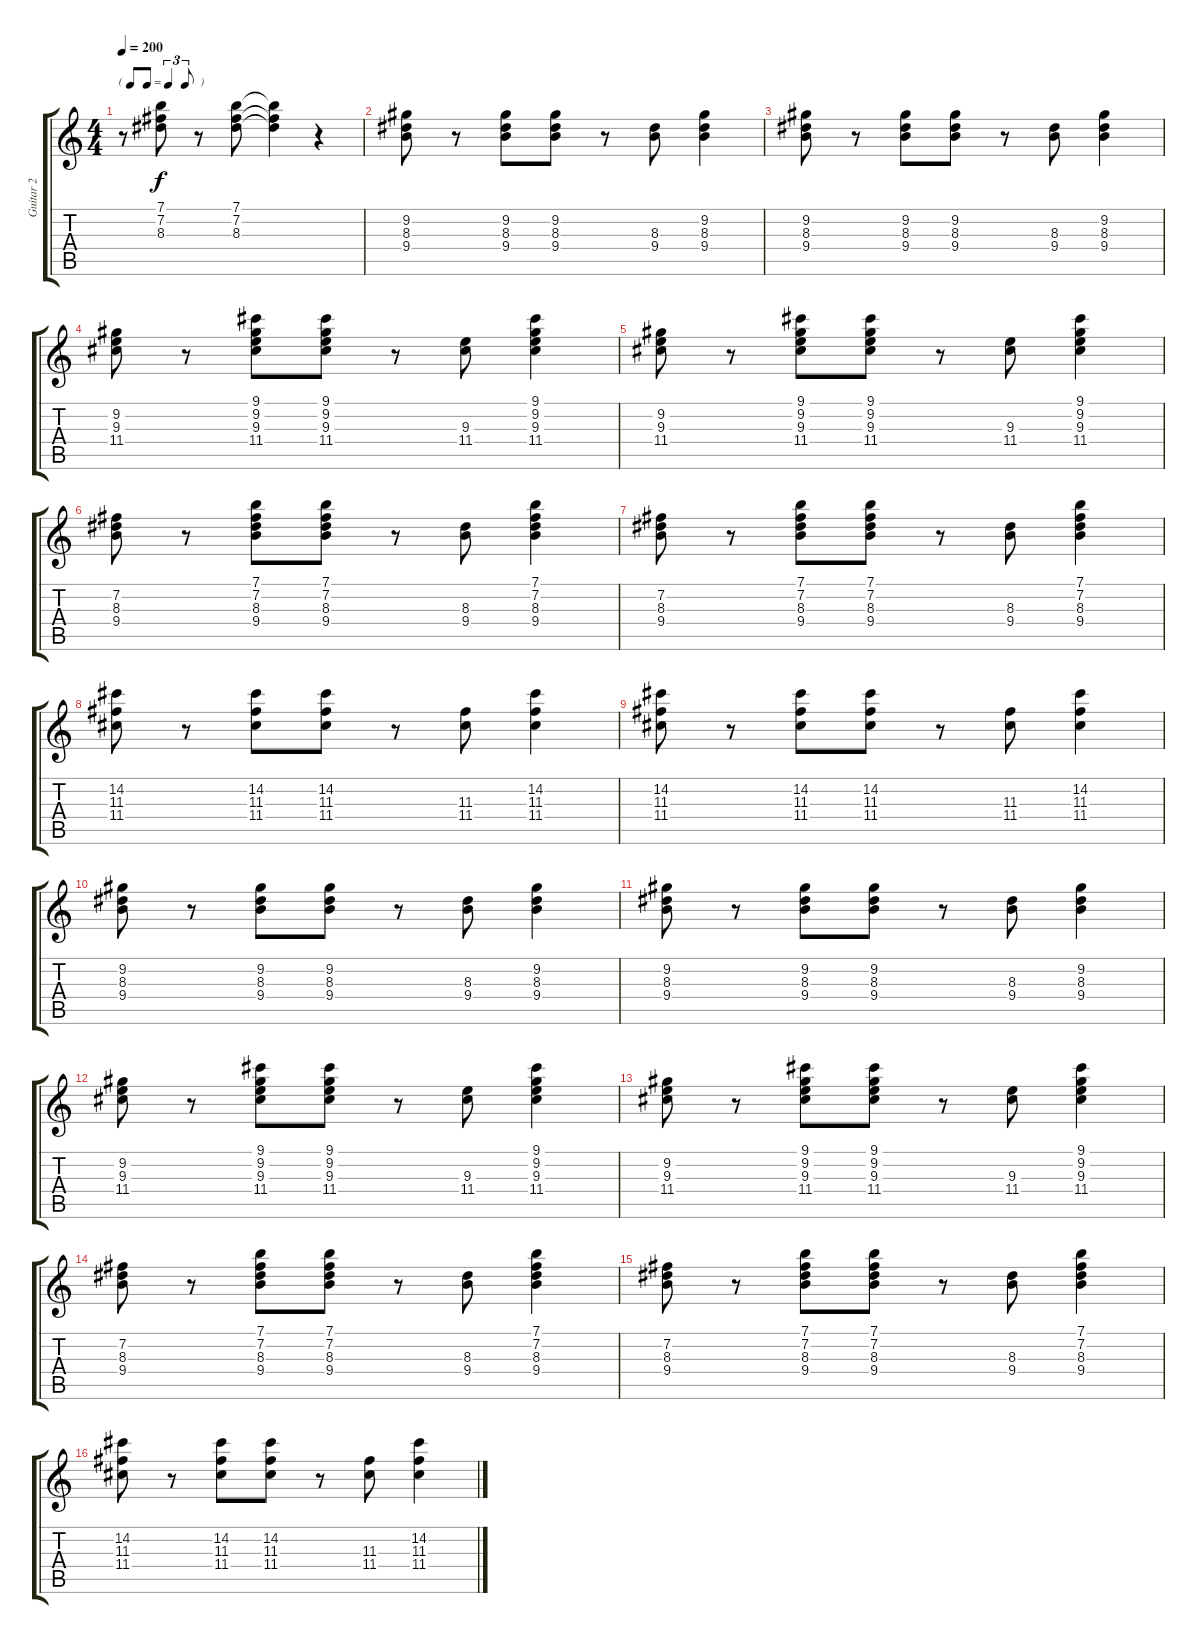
\track ("Guitar 2" "Guitar 2") {instrument acousticguitarsteel}
\staff {score tabs}
\tuning (E4 B3 G3 D3 A2 E2) {hide}
\ts (4 4)
\tf triplet8th
\tempo 200
\clef g2
\ks c
r.8{dy f} (7.1 7.2 8.3).8 r.8 (7.1 7.2 8.3).8 (7.1{t} 7.2{t} 8.3{t}).4 r.4 |
(9.2 8.3 9.4).8 r.8 (9.2 8.3 9.4).8 (9.2 8.3 9.4).8 r.8 (8.3 9.4).8 (9.2 8.3 9.4).4 |
(9.2 8.3 9.4).8 r.8 (9.2 8.3 9.4).8 (9.2 8.3 9.4).8 r.8 (8.3 9.4).8 (9.2 8.3 9.4).4 |
(9.2 9.3 11.4).8 r.8 (9.1 9.2 9.3 11.4).8 (9.1 9.2 9.3 11.4).8 r.8 (9.3 11.4).8 (9.1 9.2 9.3 11.4).4 |
(9.2 9.3 11.4).8 r.8 (9.1 9.2 9.3 11.4).8 (9.1 9.2 9.3 11.4).8 r.8 (9.3 11.4).8 (9.1 9.2 9.3 11.4).4 |
(7.2 8.3 9.4).8 r.8 (7.1 7.2 8.3 9.4).8 (7.1 7.2 8.3 9.4).8 r.8 (8.3 9.4).8 (7.1 7.2 8.3 9.4).4 |
(7.2 8.3 9.4).8 r.8 (7.1 7.2 8.3 9.4).8 (7.1 7.2 8.3 9.4).8 r.8 (8.3 9.4).8 (7.1 7.2 8.3 9.4).4 |
(14.2 11.3 11.4).8 r.8 (14.2 11.3 11.4).8 (14.2 11.3 11.4).8 r.8 (11.3 11.4).8 (14.2 11.3 11.4).4 |
(14.2 11.3 11.4).8 r.8 (14.2 11.3 11.4).8 (14.2 11.3 11.4).8 r.8 (11.3 11.4).8 (14.2 11.3 11.4).4 |
(9.2 8.3 9.4).8 r.8 (9.2 8.3 9.4).8 (9.2 8.3 9.4).8 r.8 (8.3 9.4).8 (9.2 8.3 9.4).4 |
(9.2 8.3 9.4).8 r.8 (9.2 8.3 9.4).8 (9.2 8.3 9.4).8 r.8 (8.3 9.4).8 (9.2 8.3 9.4).4 |
(9.2 9.3 11.4).8 r.8 (9.1 9.2 9.3 11.4).8 (9.1 9.2 9.3 11.4).8 r.8 (9.3 11.4).8 (9.1 9.2 9.3 11.4).4 |
(9.2 9.3 11.4).8 r.8 (9.1 9.2 9.3 11.4).8 (9.1 9.2 9.3 11.4).8 r.8 (9.3 11.4).8 (9.1 9.2 9.3 11.4).4 |
(7.2 8.3 9.4).8 r.8 (7.1 7.2 8.3 9.4).8 (7.1 7.2 8.3 9.4).8 r.8 (8.3 9.4).8 (7.1 7.2 8.3 9.4).4 |
(7.2 8.3 9.4).8 r.8 (7.1 7.2 8.3 9.4).8 (7.1 7.2 8.3 9.4).8 r.8 (8.3 9.4).8 (7.1 7.2 8.3 9.4).4 |
(14.2 11.3 11.4).8 r.8 (14.2 11.3 11.4).8 (14.2 11.3 11.4).8 r.8 (11.3 11.4).8 (14.2 11.3 11.4).4
